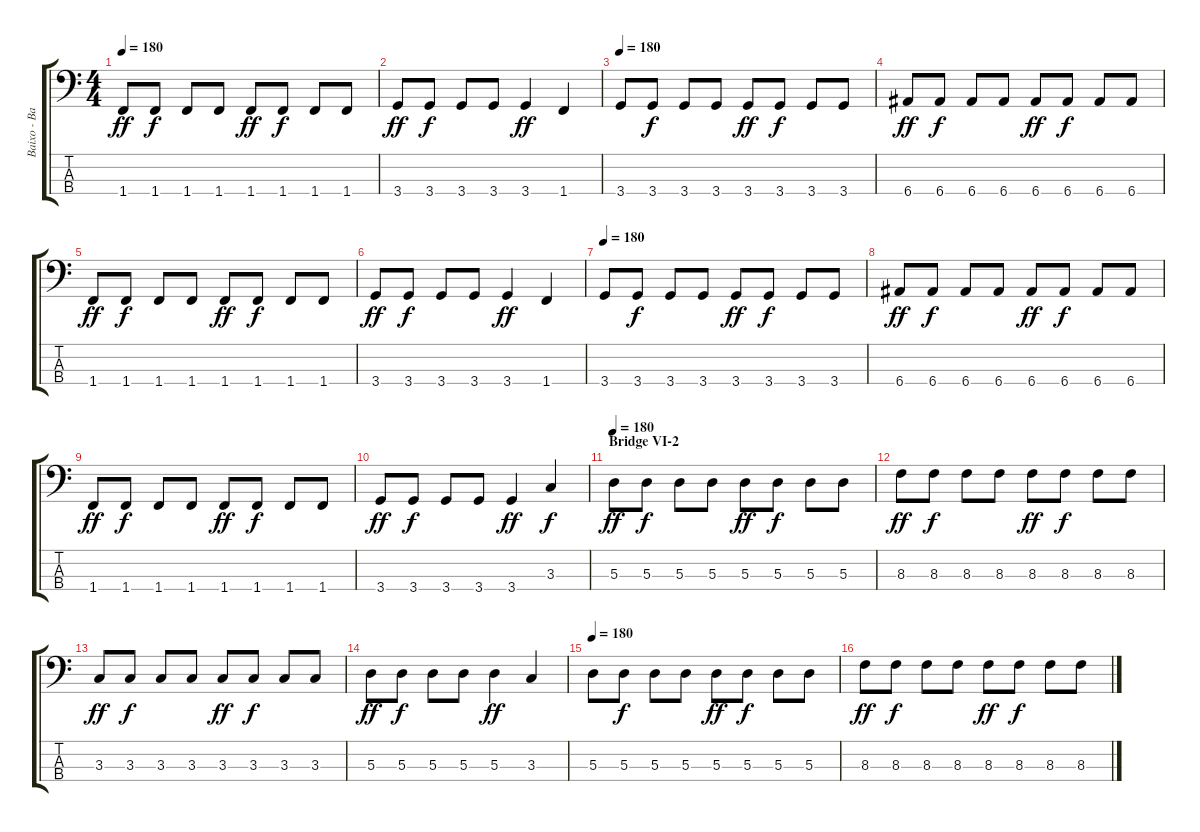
\track ("Baixo - Bass" "Baixo - Ba") {instrument electricbassfinger}
\staff {score tabs}
\tuning (G2 D2 A1 E1) {hide}
\ts (4 4)
\tempo 180
\clef f4
\ks c
1.4.8{dy ff} 1.4.8{dy f} 1.4.8 1.4.8 1.4.8{dy ff} 1.4.8{dy f} 1.4.8 1.4.8 |
3.4.8{dy ff} 3.4.8{dy f} 3.4.8 3.4.8 3.4.4{dy ff} 1.4.4 |
\tempo 180
3.4.8 3.4.8{dy f} 3.4.8 3.4.8 3.4.8{dy ff} 3.4.8{dy f} 3.4.8 3.4.8 |
6.4.8{dy ff} 6.4.8{dy f} 6.4.8 6.4.8 6.4.8{dy ff} 6.4.8{dy f} 6.4.8 6.4.8 |
1.4.8{dy ff} 1.4.8{dy f} 1.4.8 1.4.8 1.4.8{dy ff} 1.4.8{dy f} 1.4.8 1.4.8 |
3.4.8{dy ff} 3.4.8{dy f} 3.4.8 3.4.8 3.4.4{dy ff} 1.4.4 |
\tempo 180
3.4.8 3.4.8{dy f} 3.4.8 3.4.8 3.4.8{dy ff} 3.4.8{dy f} 3.4.8 3.4.8 |
6.4.8{dy ff} 6.4.8{dy f} 6.4.8 6.4.8 6.4.8{dy ff} 6.4.8{dy f} 6.4.8 6.4.8 |
1.4.8{dy ff} 1.4.8{dy f} 1.4.8 1.4.8 1.4.8{dy ff} 1.4.8{dy f} 1.4.8 1.4.8 |
3.4.8{dy ff} 3.4.8{dy f} 3.4.8 3.4.8 3.4.4{dy ff} 3.3.4{dy f} |
\section ("" "Bridge VI-2")
\tempo 180
5.3.8{dy ff} 5.3.8{dy f} 5.3.8 5.3.8 5.3.8{dy ff} 5.3.8{dy f} 5.3.8 5.3.8 |
8.3.8{dy ff} 8.3.8{dy f} 8.3.8 8.3.8 8.3.8{dy ff} 8.3.8{dy f} 8.3.8 8.3.8 |
3.3.8{dy ff} 3.3.8{dy f} 3.3.8 3.3.8 3.3.8{dy ff} 3.3.8{dy f} 3.3.8 3.3.8 |
5.3.8{dy ff} 5.3.8{dy f} 5.3.8 5.3.8 5.3.4{dy ff} 3.3.4 |
\tempo 180
5.3.8 5.3.8{dy f} 5.3.8 5.3.8 5.3.8{dy ff} 5.3.8{dy f} 5.3.8 5.3.8 |
8.3.8{dy ff} 8.3.8{dy f} 8.3.8 8.3.8 8.3.8{dy ff} 8.3.8{dy f} 8.3.8 8.3.8
